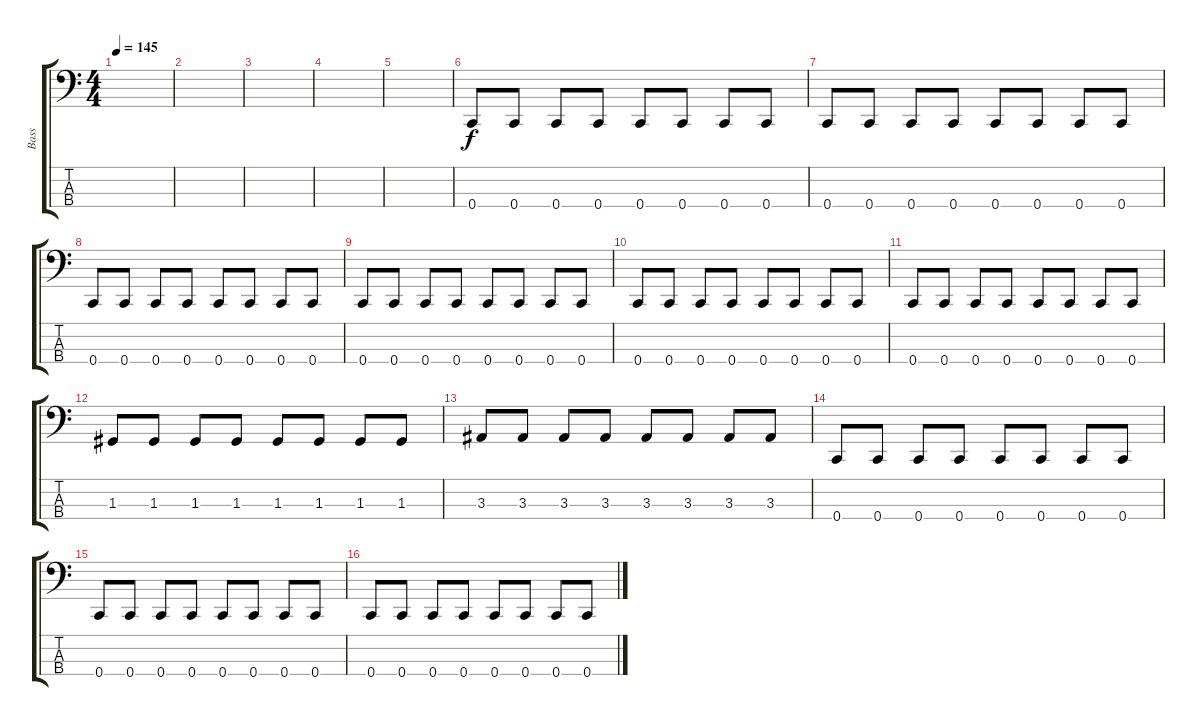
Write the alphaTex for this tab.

\track ("Bass" "Bass") {instrument electricbassfinger}
\staff {score tabs}
\tuning (F2 C2 G1 C1) {hide}
\ts (4 4)
\tempo 145
\clef f4
\ks c
|
|
|
|
|
0.4.8{volume 14} 0.4.8 0.4.8 0.4.8 0.4.8 0.4.8 0.4.8 0.4.8 |
0.4.8 0.4.8 0.4.8 0.4.8 0.4.8 0.4.8 0.4.8 0.4.8 |
0.4.8 0.4.8 0.4.8 0.4.8 0.4.8 0.4.8 0.4.8 0.4.8 |
0.4.8 0.4.8 0.4.8 0.4.8 0.4.8 0.4.8 0.4.8 0.4.8 |
0.4.8 0.4.8 0.4.8 0.4.8 0.4.8 0.4.8 0.4.8 0.4.8 |
0.4.8 0.4.8 0.4.8 0.4.8 0.4.8 0.4.8 0.4.8 0.4.8 |
1.3.8 1.3.8 1.3.8 1.3.8 1.3.8 1.3.8 1.3.8 1.3.8 |
3.3.8 3.3.8 3.3.8 3.3.8 3.3.8 3.3.8 3.3.8 3.3.8 |
0.4.8 0.4.8 0.4.8 0.4.8 0.4.8 0.4.8 0.4.8 0.4.8 |
0.4.8 0.4.8 0.4.8 0.4.8 0.4.8 0.4.8 0.4.8 0.4.8 |
0.4.8 0.4.8 0.4.8 0.4.8 0.4.8 0.4.8 0.4.8 0.4.8
